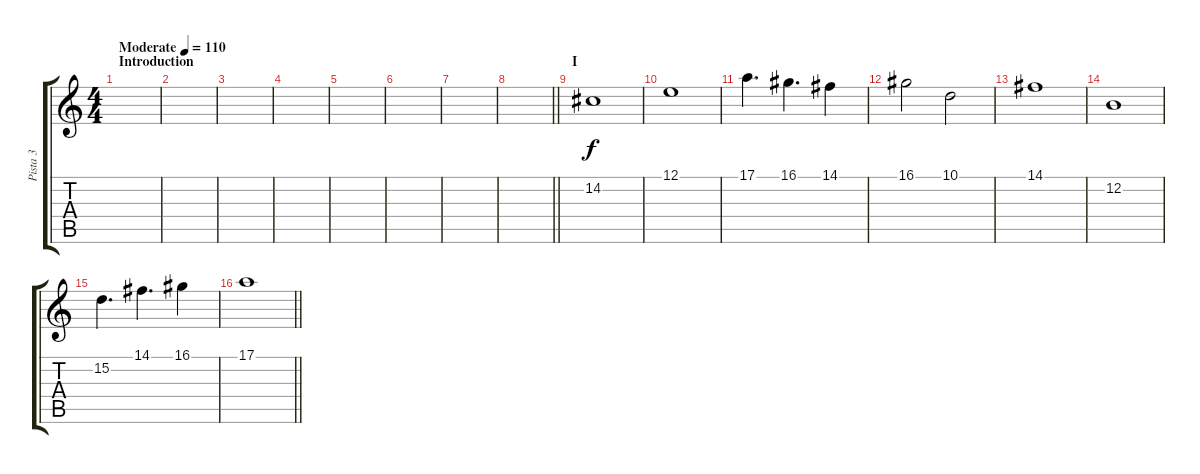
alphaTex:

\track ("Pista 3" "Pista 3") {instrument viola}
\staff {score tabs}
\tuning (E4 B3 G3 D3 A2 E2) {hide}
\ts (4 4)
\section ("" "Introduction")
\tempo (110 "Moderate")
\clef g2
\ks c
|
|
|
|
|
|
|
\barLineRight lightlight
|
\section ("" "I")
14.2.1 |
12.1.1 |
17.1.4{d} 16.1.4{d} 14.1.4 |
16.1.2 10.1.2 |
14.1.1 |
12.2.1 |
15.2.4{d} 14.1.4{d} 16.1.4 |
\barLineRight lightlight
17.1.1
